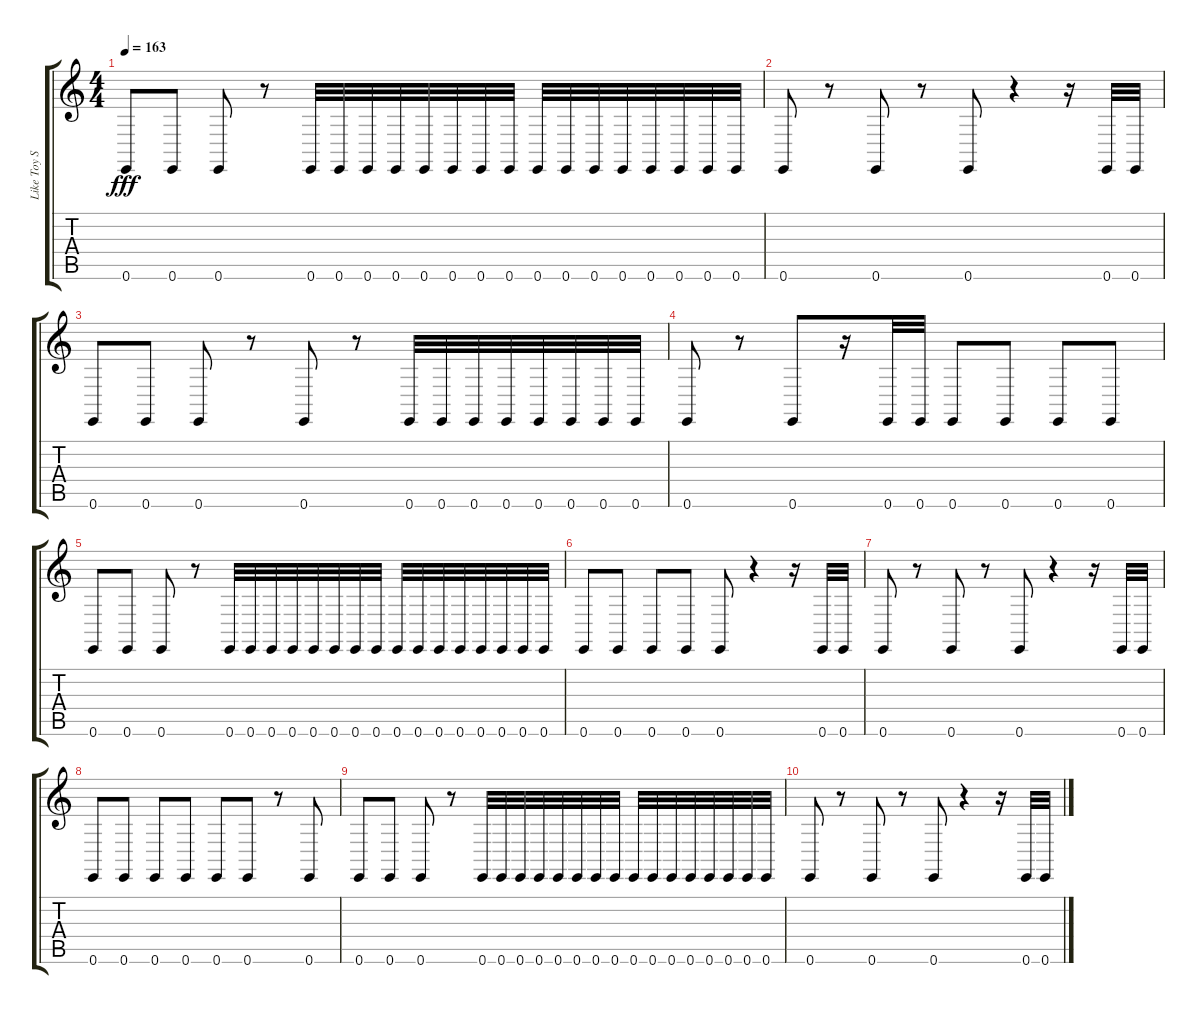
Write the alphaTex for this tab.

\track ("Like Toy Soldiers" "Like Toy S") {instrument acousticgrandpiano}
\staff {score tabs}
\tuning (E4 B3 G3 D3 A2 E2) {hide}
\ts (4 4)
\tempo 163
\clef g2
\ks c
0.6.8{dy fff} 0.6.8 0.6.8 r.8 0.6.32 0.6.32 0.6.32 0.6.32 0.6.32 0.6.32 0.6.32 0.6.32 0.6.32 0.6.32 0.6.32 0.6.32 0.6.32 0.6.32 0.6.32 0.6.32 |
0.6.8 r.8 0.6.8 r.8 0.6.8 r.4 r.16 0.6.32 0.6.32 |
0.6.8 0.6.8 0.6.8 r.8 0.6.8 r.8 0.6.32 0.6.32 0.6.32 0.6.32 0.6.32 0.6.32 0.6.32 0.6.32 |
0.6.8 r.8 0.6.8 r.16 0.6.32 0.6.32 0.6.8 0.6.8 0.6.8 0.6.8 |
0.6.8 0.6.8 0.6.8 r.8 0.6.32 0.6.32 0.6.32 0.6.32 0.6.32 0.6.32 0.6.32 0.6.32 0.6.32 0.6.32 0.6.32 0.6.32 0.6.32 0.6.32 0.6.32 0.6.32 |
0.6.8{balance 8} 0.6.8 0.6.8 0.6.8 0.6.8 r.4 r.16 0.6.32 0.6.32 |
0.6.8 r.8 0.6.8 r.8 0.6.8 r.4 r.16 0.6.32 0.6.32 |
0.6.8 0.6.8 0.6.8 0.6.8 0.6.8 0.6.8 r.8 0.6.8 |
0.6.8 0.6.8 0.6.8 r.8 0.6.32 0.6.32 0.6.32 0.6.32 0.6.32 0.6.32 0.6.32 0.6.32 0.6.32 0.6.32 0.6.32 0.6.32 0.6.32 0.6.32 0.6.32 0.6.32 |
0.6.8 r.8 0.6.8 r.8 0.6.8 r.4 r.16 0.6.32 0.6.32
